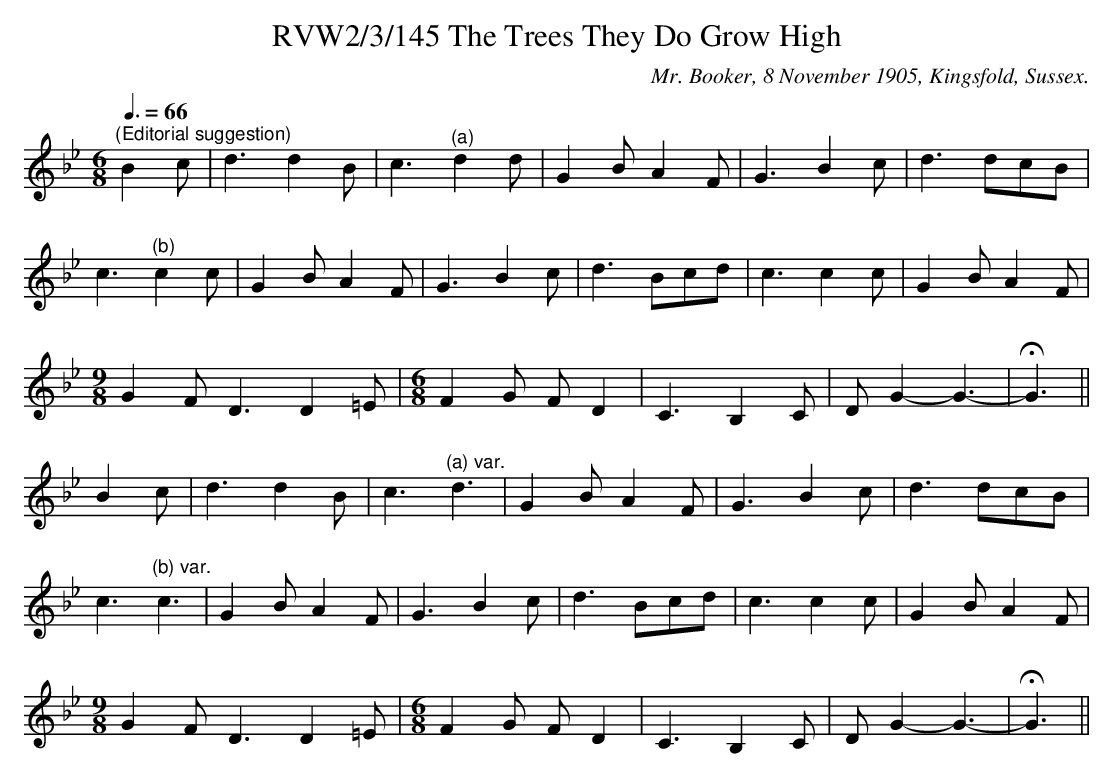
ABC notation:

X:1
T:RVW2/3/145 The Trees They Do Grow High
C:Mr. Booker, 8 November 1905, Kingsfold, Sussex.
L:1/8
Q:3/8=66
M:6/8
K:Gm
"^(Editorial suggestion)" B2 c | d3 d2 B | c3"^(a)" d2 d | G2 B A2 F | G3 B2 c | d3 dcB |$
c3"^(b)" c2 c | G2 B A2 F | G3 B2 c | d3 Bcd | c3 c2 c | G2 B A2 F |$[M:9/8] G2 F D3 D2 =E |
[M:6/8] F2 G F D2 | C3 B,2 C | D G2- G3- | !fermata!G3 ||$ B2 c | d3 d2 B | c3"^(a) var." d3 |
G2 B A2 F | G3 B2 c | d3 dcB |$ c3"^(b) var." c3 | G2 B A2 F | G3 B2 c | d3 Bcd | c3 c2 c |
G2 B A2 F |$[M:9/8] G2 F D3 D2 =E |[M:6/8] F2 G F D2 | C3 B,2 C | D G2- G3- | !fermata!G3 ||
